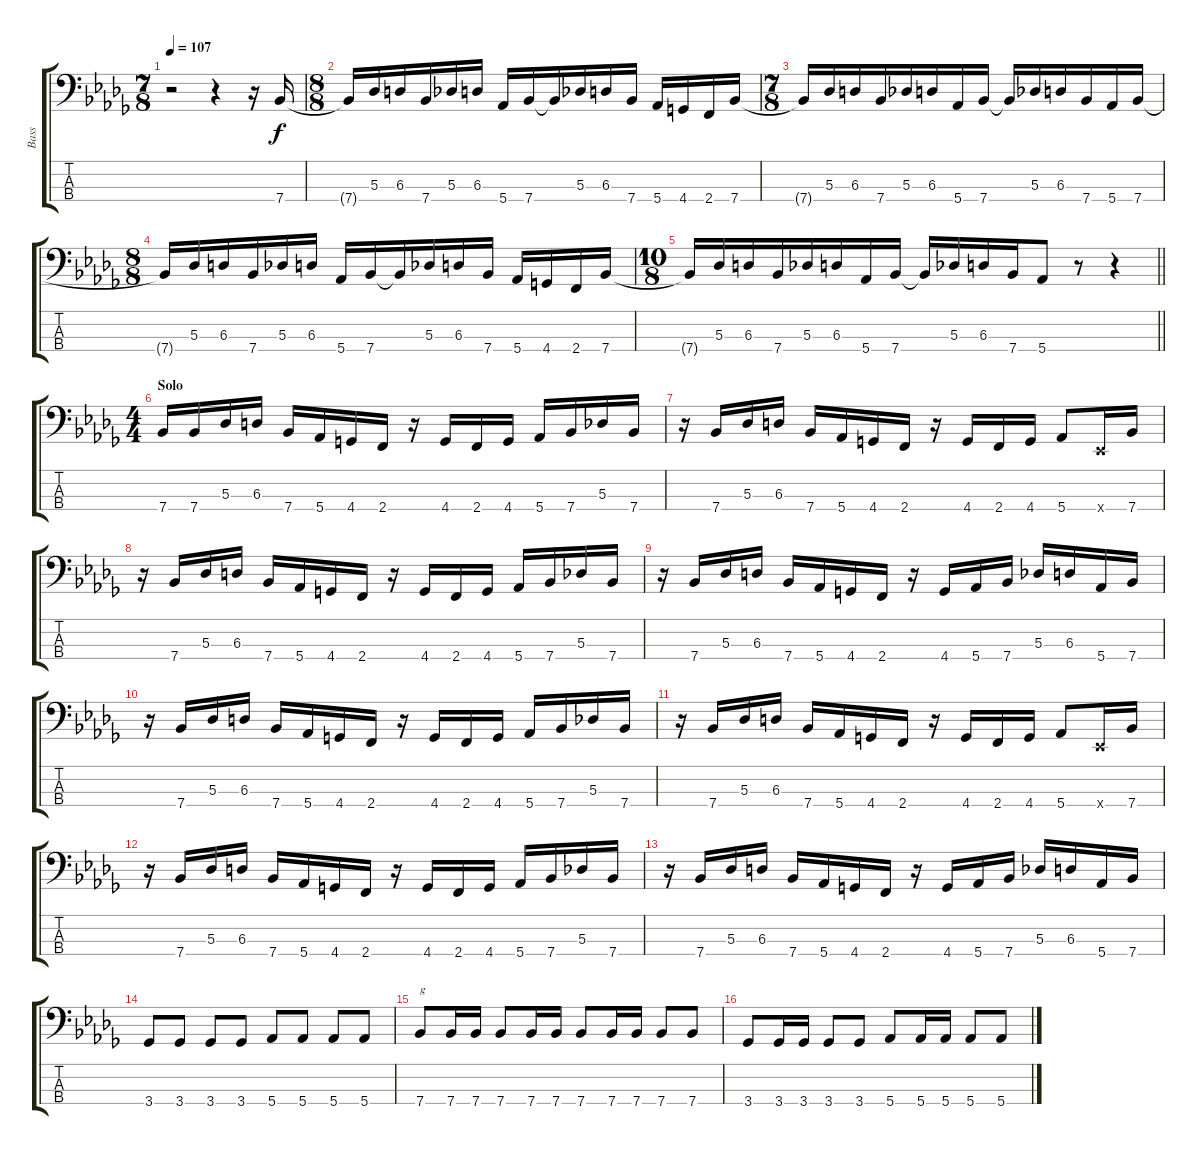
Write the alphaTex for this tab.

\track ("Bass" "Bass") {instrument electricbassfinger}
\staff {score tabs}
\tuning (Gb2 Db2 Ab1 Eb1) {hide}
\ts (7 8)
\tempo 107
\clef f4
\ks bbminor
r.2{dy f} r.4 r.16 7.4.16 |
\ts (8 8)
7.4{t}.16 5.3.16 6.3.16 7.4.16 5.3.16 6.3.16 5.4.16 7.4.16 7.4{t}.16 5.3.16 6.3.16 7.4.16 5.4.16 4.4.16 2.4.16 7.4.16 |
\ts (7 8)
7.4{t}.16 5.3.16 6.3.16 7.4.16 5.3.16 6.3.16 5.4.16 7.4.16 7.4{t}.16 5.3.16 6.3.16 7.4.16 5.4.16 7.4.16 |
\ts (8 8)
7.4{t}.16 5.3.16 6.3.16 7.4.16 5.3.16 6.3.16 5.4.16 7.4.16 7.4{t}.16 5.3.16 6.3.16 7.4.16 5.4.16 4.4.16 2.4.16 7.4.16 |
\ts (10 8)
\barLineRight lightlight
7.4{t}.16 5.3.16 6.3.16 7.4.16 5.3.16 6.3.16 5.4.16 7.4.16 7.4{t}.16 5.3.16 6.3.16 7.4.16 5.4.8 r.8 r.4 |
\ts (4 4)
\section ("" "Solo")
7.4.16 7.4.16 5.3.16 6.3.16 7.4.16 5.4.16 4.4.16 2.4.16 r.16 4.4.16 2.4.16 4.4.16 5.4.16 7.4.16 5.3.16 7.4.16 |
r.16 7.4.16 5.3.16 6.3.16 7.4.16 5.4.16 4.4.16 2.4.16 r.16 4.4.16 2.4.16 4.4.16 5.4.8 0.4{x}.16 7.4.16 |
r.16 7.4.16 5.3.16 6.3.16 7.4.16 5.4.16 4.4.16 2.4.16 r.16 4.4.16 2.4.16 4.4.16 5.4.16 7.4.16 5.3.16 7.4.16 |
r.16 7.4.16 5.3.16 6.3.16 7.4.16 5.4.16 4.4.16 2.4.16 r.16 4.4.16 5.4.16 7.4.16 5.3.16 6.3.16 5.4.16 7.4.16 |
r.16 7.4.16 5.3.16 6.3.16 7.4.16 5.4.16 4.4.16 2.4.16 r.16 4.4.16 2.4.16 4.4.16 5.4.16 7.4.16 5.3.16 7.4.16 |
r.16 7.4.16 5.3.16 6.3.16 7.4.16 5.4.16 4.4.16 2.4.16 r.16 4.4.16 2.4.16 4.4.16 5.4.8 0.4{x}.16 7.4.16 |
r.16 7.4.16 5.3.16 6.3.16 7.4.16 5.4.16 4.4.16 2.4.16 r.16 4.4.16 2.4.16 4.4.16 5.4.16 7.4.16 5.3.16 7.4.16 |
r.16 7.4.16 5.3.16 6.3.16 7.4.16 5.4.16 4.4.16 2.4.16 r.16 4.4.16 5.4.16 7.4.16 5.3.16 6.3.16 5.4.16 7.4.16 |
3.4.8 3.4.8 3.4.8 3.4.8 5.4.8 5.4.8 5.4.8 5.4.8 |
7.4.8{txt "g"} 7.4.16 7.4.16 7.4.8 7.4.16 7.4.16 7.4.8 7.4.16 7.4.16 7.4.8 7.4.8 |
3.4.8 3.4.16 3.4.16 3.4.8 3.4.8 5.4.8 5.4.16 5.4.16 5.4.8 5.4.8
